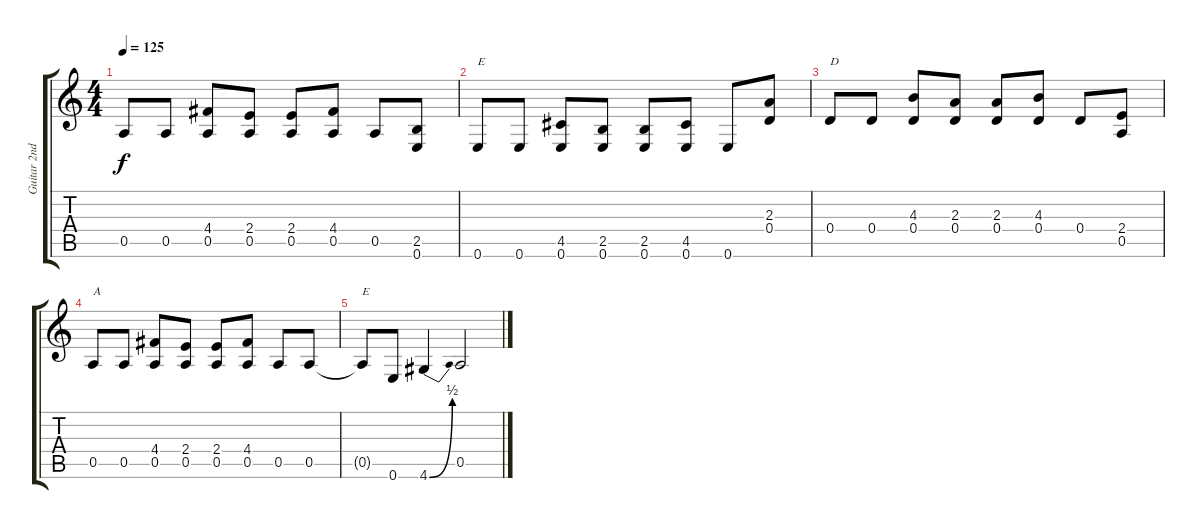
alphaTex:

\track ("Guitar 2nd" "Guitar 2nd") {instrument electricguitarmuted}
\staff {score tabs}
\tuning (E4 B3 G3 D3 A2 E2) {hide}
\ts (4 4)
\tempo 125
\clef g2
\ks c
0.5.8{dy f} 0.5.8 (4.4 0.5).8 (2.4 0.5).8 (2.4 0.5).8 (4.4 0.5).8 0.5.8 (2.5 0.6).8 |
0.6.8{txt "E"} 0.6.8 (4.5 0.6).8 (2.5 0.6).8 (2.5 0.6).8 (4.5 0.6).8 0.6.8 (2.3 0.4).8 |
0.4.8{txt "D"} 0.4.8 (4.3 0.4).8 (2.3 0.4).8 (2.3 0.4).8 (4.3 0.4).8 0.4.8 (2.4 0.5).8 |
0.5.8{txt "A"} 0.5.8 (4.4 0.5).8 (2.4 0.5).8 (2.4 0.5).8 (4.4 0.5).8 0.5.8 0.5.8 |
0.5{t}.8{txt "E"} 0.6.8 4.6{be (bend 0 0 60 2)}.4 0.5.2
